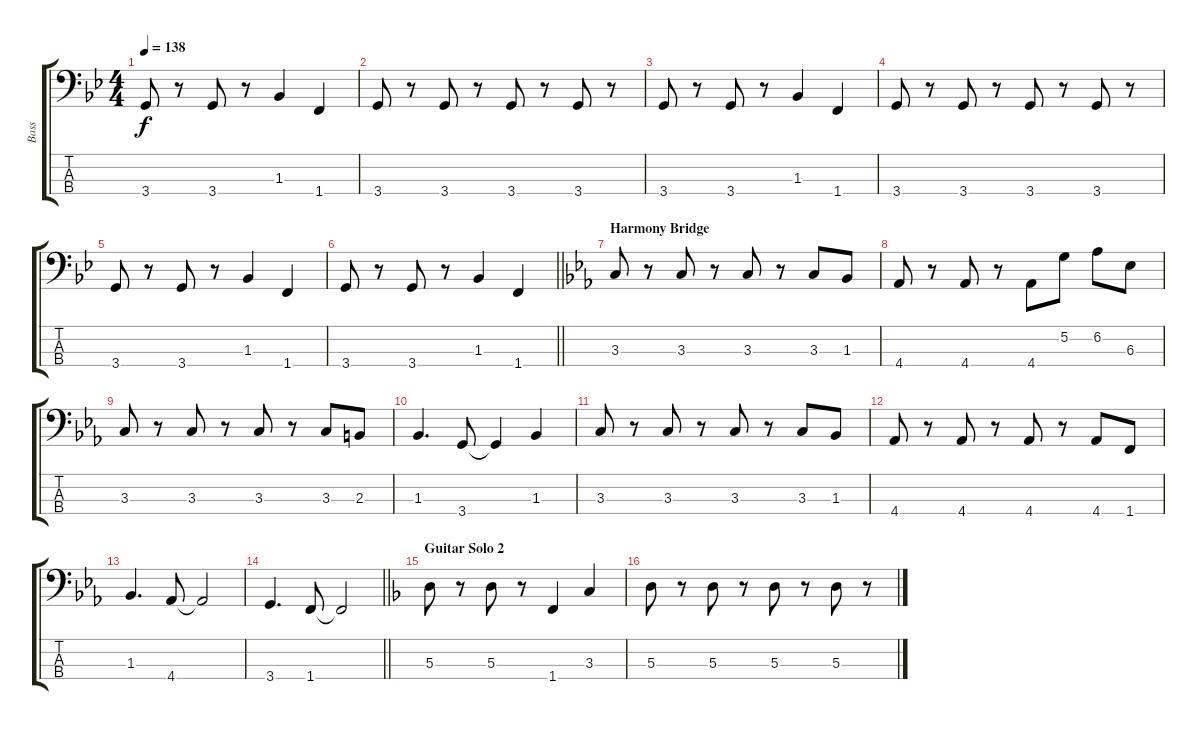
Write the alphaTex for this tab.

\track ("Bass" "Bass") {instrument electricbassfinger bank 255}
\staff {score tabs}
\tuning (G2 D2 A1 E1) {hide}
\ts (4 4)
\tempo 138
\clef f4
\ks bb
3.4.8{dy f} r.8 3.4.8 r.8 1.3.4 1.4.4 |
3.4.8 r.8 3.4.8 r.8 3.4.8 r.8 3.4.8 r.8 |
3.4.8 r.8 3.4.8 r.8 1.3.4 1.4.4 |
3.4.8 r.8 3.4.8 r.8 3.4.8 r.8 3.4.8 r.8 |
3.4.8 r.8 3.4.8 r.8 1.3.4 1.4.4 |
\barLineRight lightlight
3.4.8 r.8 3.4.8 r.8 1.3.4 1.4.4 |
\section ("" "Harmony Bridge")
\ks eb
3.3.8 r.8 3.3.8 r.8 3.3.8 r.8 3.3.8 1.3.8 |
4.4.8 r.8 4.4.8 r.8 4.4.8 5.2.8 6.2.8 6.3.8 |
3.3.8 r.8 3.3.8 r.8 3.3.8 r.8 3.3.8 2.3.8 |
1.3.4{d} 3.4.8 3.4{t}.4 1.3.4 |
3.3.8 r.8 3.3.8 r.8 3.3.8 r.8 3.3.8 1.3.8 |
4.4.8 r.8 4.4.8 r.8 4.4.8 r.8 4.4.8 1.4.8 |
1.3.4{d} 4.4.8 4.4{t}.2 |
\barLineRight lightlight
3.4.4{d} 1.4.8 1.4{t}.2 |
\section ("" "Guitar Solo 2")
\ks f
5.3.8 r.8 5.3.8 r.8 1.4.4 3.3.4 |
5.3.8 r.8 5.3.8 r.8 5.3.8 r.8 5.3.8 r.8
